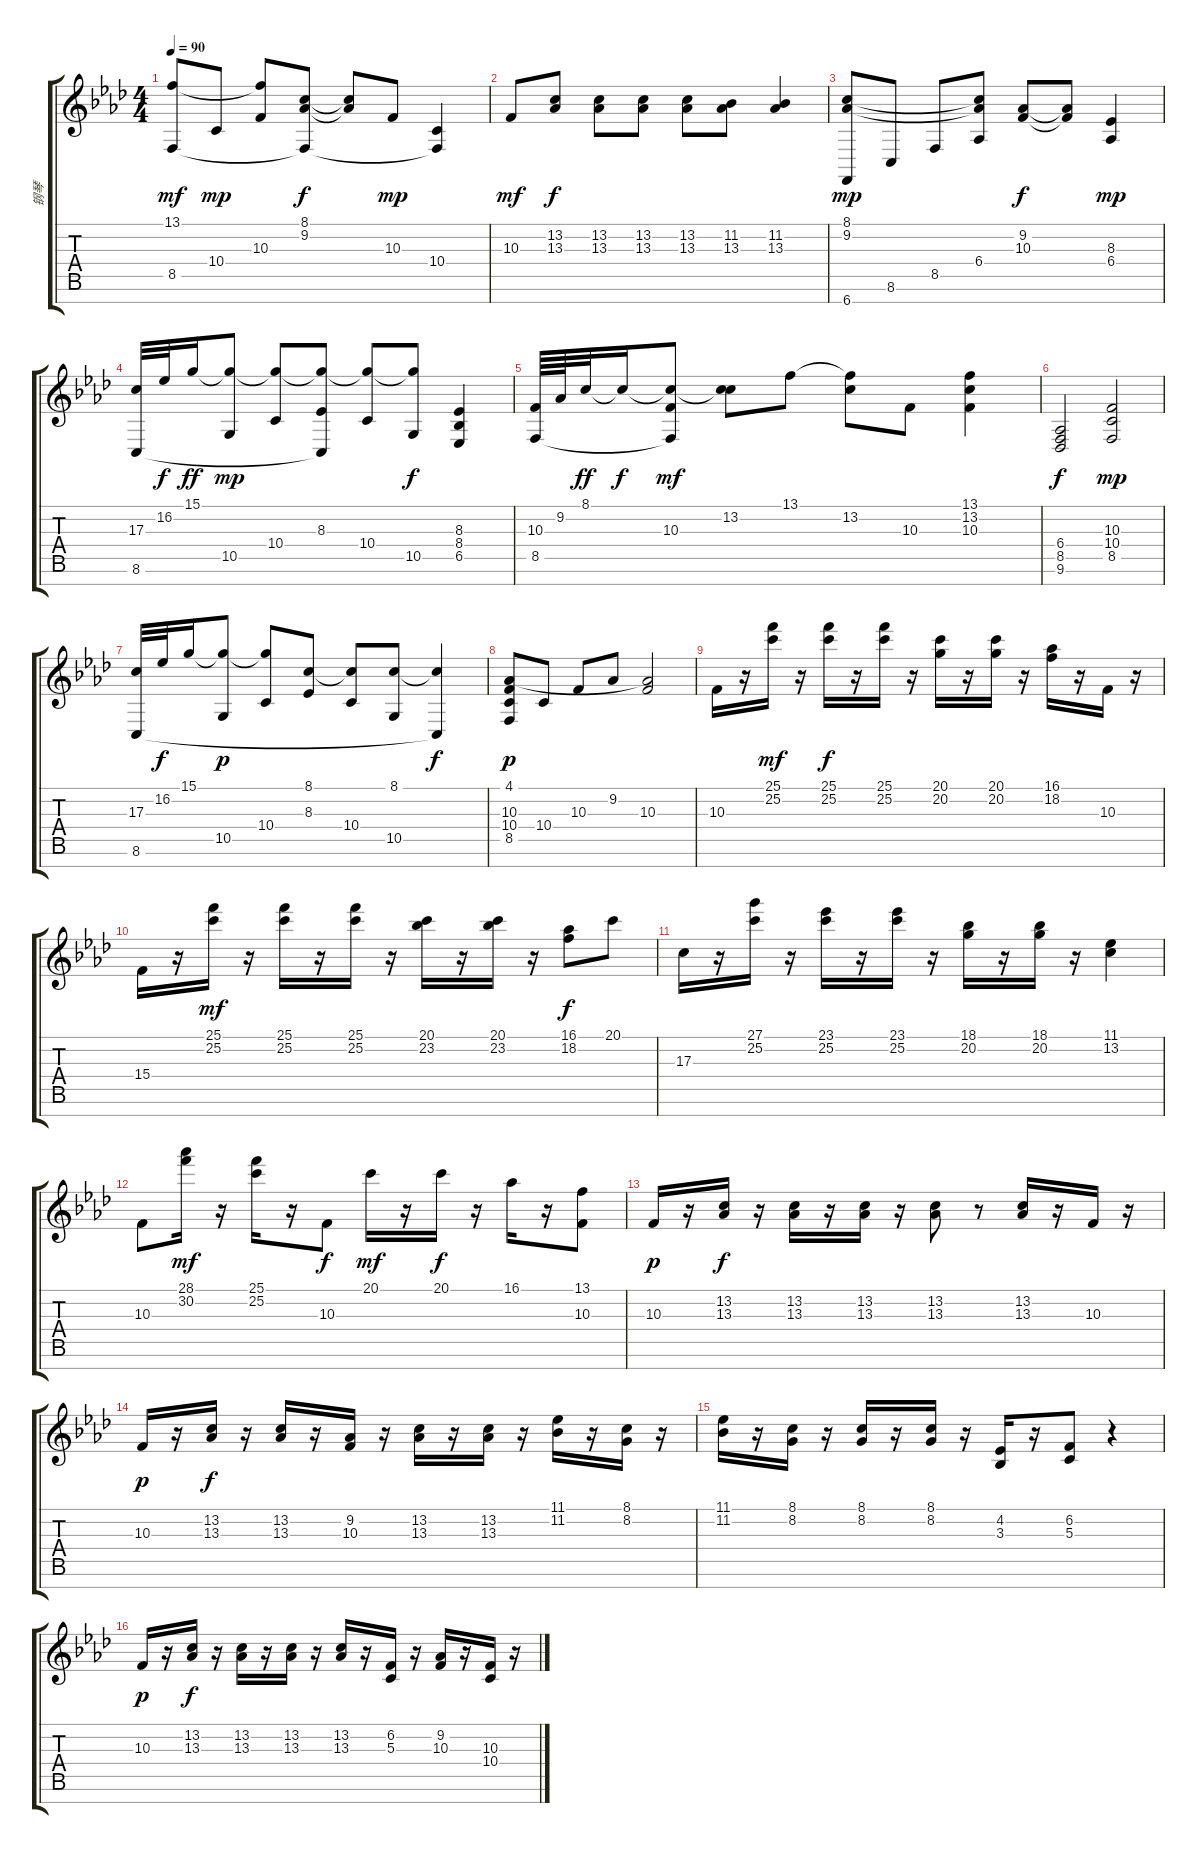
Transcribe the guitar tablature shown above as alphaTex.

\track ("钢琴" "钢琴") {instrument acousticgrandpiano}
\staff {score tabs}
\tuning (E4 B3 G3 D3 A2 E2 B1) {hide}
\ts (4 4)
\tempo 90
\clef g2
\ks ab
(13.1 8.5).8{dy mf} 10.4.8{dy mp} (13.1{t} 10.3).8 (8.1 9.2 8.5{t}).8{dy f} (8.1{t} 9.2{t}).8 10.3.8{dy mp} (10.4 8.5{t}).4 |
10.3.8{dy mf} (13.2 13.3).8{dy f} (13.2 13.3).8 (13.2 13.3).8 (13.2 13.3).8 (11.2 13.3).8 (11.2 13.3).4 |
(8.1 9.2 6.7).8{dy mp} 8.6.8 8.5.8 (8.1{t} 9.2{t} 6.4).8 (9.2 10.3).8{dy f} (9.2{t} 10.3{t}).8 (8.3 6.4).4{dy mp} |
(17.3 8.6).32{volume 14 instrument acousticgrandpiano} 16.2.32{dy f} 15.1.16{dy ff} (15.1{t} 10.5).8{dy mp} (15.1{t} 10.4).8 (15.1{t} 8.3 8.6{t}).8 (15.1{t} 10.4).8 (15.1{t} 10.5).8{dy f} (8.3 8.4 6.5).4 |
(10.3 8.5).64 9.2.64 8.1.32{dy ff} 8.1{t}.16{dy f} (8.1{t} 10.3 8.5{t}).8{dy mf} (8.1{t} 13.2).8 13.1.8 (13.1{t} 13.2).8 10.3.8 (13.1 13.2 10.3).4 |
(6.4 8.5 9.6).2{dy f} (10.3 10.4 8.5).2{dy mp} |
(17.3 8.6).32 16.2.32{dy f} 15.1.16 (15.1{t} 10.5).8{dy p} (15.1{t} 10.4).8 (8.1 8.3).8 (8.1{t} 10.4).8 (8.1 10.5).8 (8.1{t} 8.6{t}).4{dy f} |
(4.1 10.3 10.4 8.5).8{dy p} 10.4.8 10.3.8 9.2.8 (4.1{t} 10.3).2 |
10.3.16 r.16 (25.1 25.2).16{dy mf} r.16 (25.1 25.2).16{dy f} r.16 (25.1 25.2).16 r.16 (20.1 20.2).16 r.16 (20.1 20.2).16 r.16 (16.1 18.2).16 r.16 10.3.16 r.16 |
15.4.16 r.16 (25.1 25.2).16{dy mf} r.16 (25.1 25.2).16 r.16 (25.1 25.2).16 r.16 (20.1 23.2).16 r.16 (20.1 23.2).16 r.16 (16.1 18.2).8{dy f} 20.1.8 |
17.3.16 r.16 (27.1 25.2).16 r.16 (23.1 25.2).16 r.16 (23.1 25.2).16 r.16 (18.1 20.2).16 r.16 (18.1 20.2).16 r.16 (11.1 13.2).4 |
10.3.8 (28.1 30.2).16{dy mf} r.16 (25.1 25.2).16 r.16 10.3.8{dy f} 20.1.16{dy mf} r.16 20.1.16{dy f} r.16 16.1.16 r.16 (13.1 10.3).8 |
10.3.16{dy p volume 6} r.16 (13.2 13.3).16{dy f} r.16 (13.2 13.3).16 r.16 (13.2 13.3).16 r.16 (13.2 13.3).8 r.8 (13.2 13.3).16 r.16 10.3.16 r.16 |
10.3.16{dy p} r.16 (13.2 13.3).16{dy f} r.16 (13.2 13.3).16 r.16 (9.2 10.3).16 r.16 (13.2 13.3).16 r.16 (13.2 13.3).16 r.16 (11.1 11.2).16 r.16 (8.1 8.2).16 r.16 |
(11.1 11.2).16 r.16 (8.1 8.2).16 r.16 (8.1 8.2).16 r.16 (8.1 8.2).16 r.16 (4.2 3.3).16 r.16 (6.2 5.3).8 r.4 |
10.3.16{dy p} r.16 (13.2 13.3).16{dy f} r.16 (13.2 13.3).16 r.16 (13.2 13.3).16 r.16 (13.2 13.3).16 r.16 (6.2 5.3).16 r.16 (9.2 10.3).16 r.16 (10.3 10.4).16 r.16
